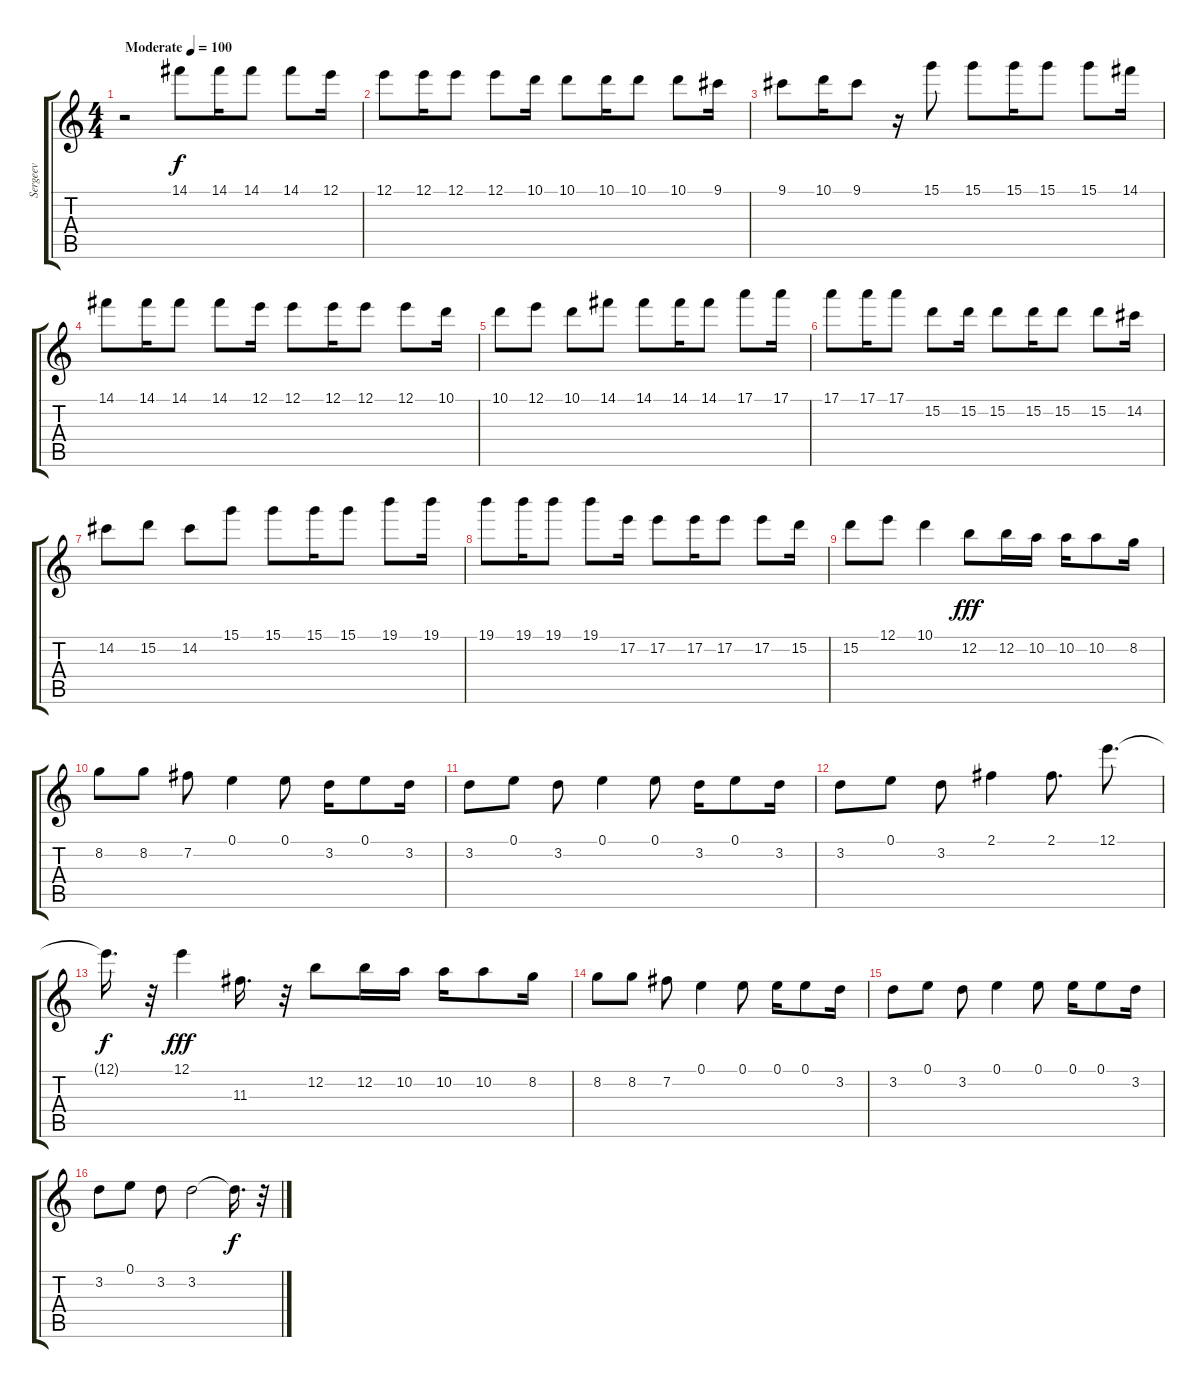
\track ("Sergeev" "Sergeev") {instrument overdrivenguitar}
\staff {score tabs}
\tuning (E4 B3 G3 D3 A2 E2) {hide}
\ts (4 4)
\tempo (100 "Moderate")
\clef g2
\ks c
r.2{dy f instrument overdrivenguitar} 14.1.8 14.1.16 14.1.8 14.1.8 12.1.16 |
12.1.8 12.1.16 12.1.8 12.1.8 10.1.16 10.1.8 10.1.16 10.1.8 10.1.8 9.1.16 |
9.1.8 10.1.16 9.1.8 r.16 15.1.8 15.1.8 15.1.16 15.1.8 15.1.8 14.1.16 |
14.1.8 14.1.16 14.1.8 14.1.8 12.1.16 12.1.8 12.1.16 12.1.8 12.1.8 10.1.16 |
10.1.8 12.1.8 10.1.8 14.1.8 14.1.8 14.1.16 14.1.8 17.1.8 17.1.16 |
17.1.8 17.1.16 17.1.8 15.2.8 15.2.16 15.2.8 15.2.16 15.2.8 15.2.8 14.2.16 |
14.2.8 15.2.8 14.2.8 15.1.8 15.1.8 15.1.16 15.1.8 19.1.8 19.1.16 |
19.1.8 19.1.16 19.1.8 19.1.8 17.2.16 17.2.8 17.2.16 17.2.8 17.2.8 15.2.16 |
15.2.8 12.1.8 10.1.4 12.2.8{dy fff} 12.2.16 10.2.16 10.2.16 10.2.8 8.2.16 |
8.2.8 8.2.8 7.2.8 0.1.4 0.1.8 3.2.16 0.1.8 3.2.16 |
3.2.8 0.1.8 3.2.8 0.1.4 0.1.8 3.2.16 0.1.8 3.2.16 |
3.2.8 0.1.8 3.2.8 2.1.4 2.1.8{d} 12.1.8{d} |
12.1{t}.16{d dy f} r.32 12.1.4{dy fff} 11.3.16{d} r.32 12.2.8 12.2.16 10.2.16 10.2.16 10.2.8 8.2.16 |
8.2.8 8.2.8 7.2.8 0.1.4 0.1.8 0.1.16 0.1.8 3.2.16 |
3.2.8 0.1.8 3.2.8 0.1.4 0.1.8 0.1.16 0.1.8 3.2.16 |
3.2.8 0.1.8 3.2.8 3.2.2 3.2{t}.16{d dy f} r.32
